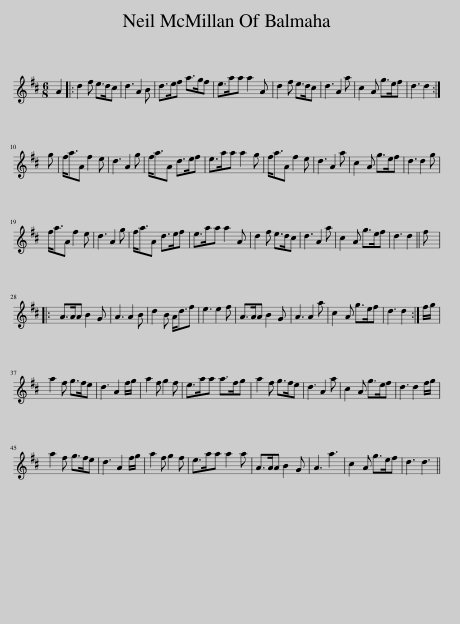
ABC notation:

X:1
L:1/8
M:6/8
I:linebreak $
K:D
V:1 treble
V:1
 A2 |: d2 f e>dc | d3 A2 B | d>ef a>gf | e>aa a2 A | %5
 d2 f e>dc | d3 A2 a | c2 A g>ef | d3 d2 :|$ g | %10
 f<aA f2 e | d3 A2 g | f<aA d>ef | e>aa a2 g | f<aA f2 e | %15
 d3 A2 a | c2 A g>ef | d3 d2 g |$ f<aA f2 e | d3 A2 g | %20
 f<aA d>ef | e>aa a2 A | d2 f e>dc | d3 A2 a | c2 A g>ef | %25
 d3 d2 || f |:$ A>AA B2 G | A3 A2 B | d2 B A<df | %30
 e3 e2 f | A>AA B2 G | A3 A2 a | c2 A g>ef | d3 d2 :| %35
 f/g/ |$ a2 f g>fe | d3 A2 f/g/ | a2 f g2 f | e>aa a>fg | %40
 a2 f g>fe | d3 A2 a | c2 A g>ef | d3 d2 f/g/ |$ a2 f g>fe | %45
 d3 A2 f/g/ | a2 f g2 f | e>aa a2 a | A>AA B2 G | A3 a3 | %50
 c2 A g>ef | d3 d3 || %52
